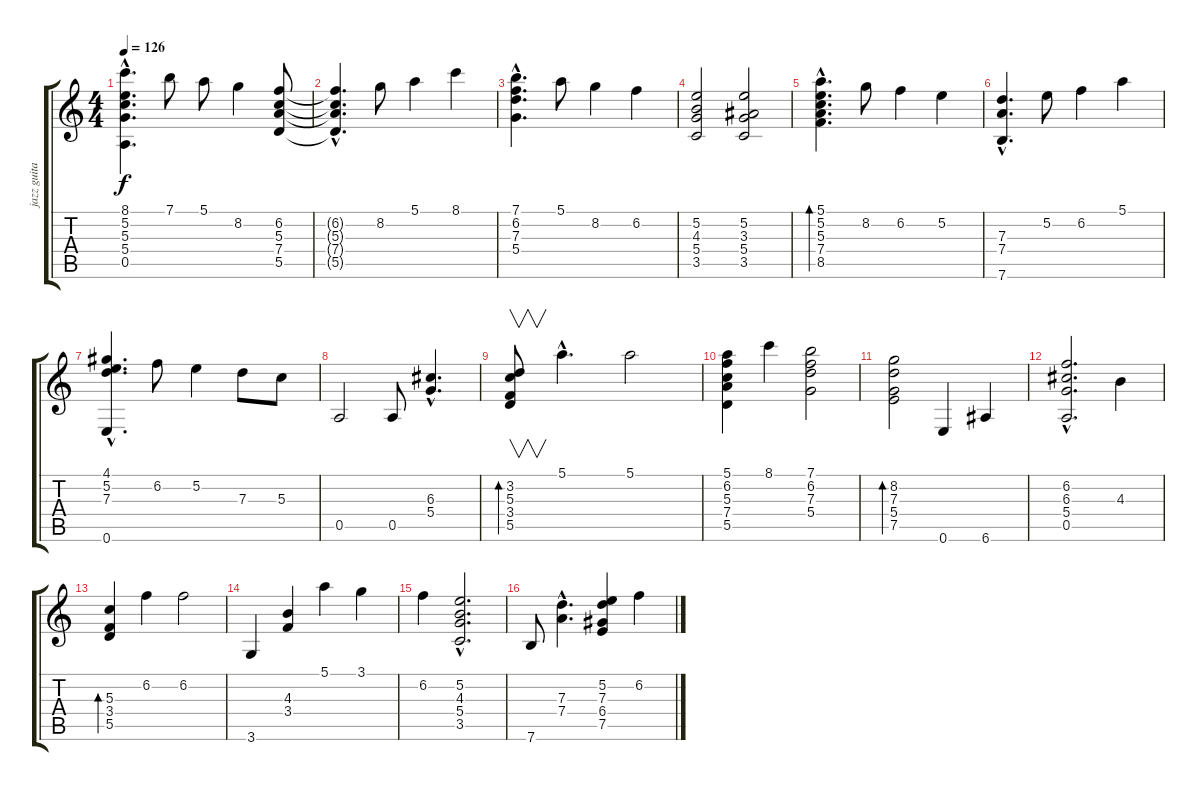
\track ("jazz guitar" "jazz guita") {instrument electricguitarjazz}
\staff {score tabs}
\tuning (E4 B3 G3 D3 A2 E2) {hide}
\ts (4 4)
\tempo 126
\clef g2
\ks c
(8.1{hac} 5.2{hac} 5.3{hac} 5.4{hac} 0.5{hac}).4{d dy f} 7.1.8 5.1.8 8.2.4 (6.2 5.3 7.4 5.5).8 |
(6.2{hac t} 5.3{hac t} 7.4{hac t} 5.5{hac t}).4{d} 8.2.8 5.1.4 8.1.4 |
(7.1{hac} 6.2{hac} 7.3{hac} 5.4{hac}).4{d} 5.1.8 8.2.4 6.2.4 |
(5.2 4.3 5.4 3.5).2 (5.2 3.3 5.4 3.5).2 |
(5.1{hac} 5.2{hac} 5.3{hac} 7.4{hac} 8.5{hac}).4{d bd 480} 8.2.8 6.2.4 5.2.4 |
(7.3{hac} 7.4{hac} 7.6{hac}).4{d} 5.2.8 6.2.4 5.1.4 |
(4.1{hac} 5.2{hac} 7.3{hac} 0.6{hac}).4{d} 6.2.8 5.2.4 7.3.8 5.3.8 |
0.5.2 0.5.8 (6.3{hac} 5.4{hac}).4{d} |
(3.2 5.3 3.4 5.5).8{v bd 480} 5.1{hac}.4{d} 5.1.2 |
(5.1 6.2 5.3 7.4 5.5).4 8.1.4 (7.1 6.2 7.3 5.4).2 |
(8.2 7.3 5.4 7.5).2{bd 480} 0.6.4 6.6.4 |
(6.2{hac} 6.3{hac} 5.4{hac} 0.5{hac}).2{d} 4.3.4 |
(5.3 3.4 5.5).4{bd 480} 6.2.4 6.2.2 |
3.6.4 (4.3 3.4).4 5.1.4 3.1.4 |
6.2.4 (5.2{hac} 4.3{hac} 5.4{hac} 3.5{hac}).2{d} |
7.6.8 (7.3{hac} 7.4{hac}).4{d} (5.2 7.3 6.4 7.5).4 6.2.4
